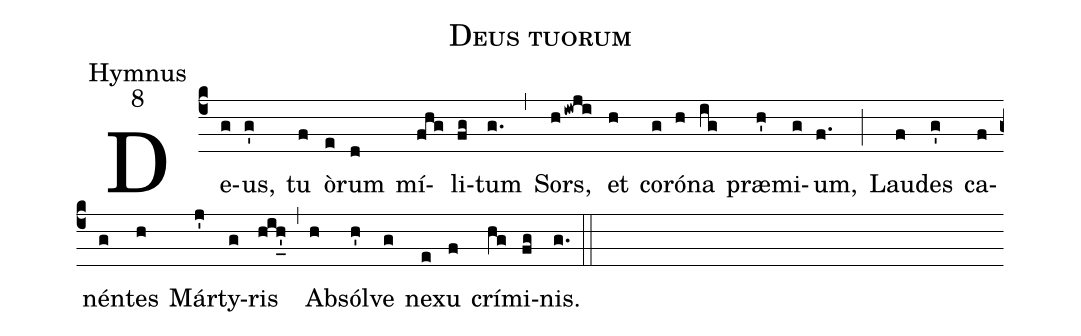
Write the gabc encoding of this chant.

name:Deus tuorum;
office-part:Hymnus;
mode:8;
%%
(c4)De(g)us,(g') tu(f) ò(e)rum(d) mí(fhg)li(fg)tum(g.) (,) Sors,(hiwji) et(h) co(g)ró(h)na(ig) præ(h')mi(g)um,(f.) (;) Lau(f)des(g') ca(f)nén(g)tes(h) Már(j')ty(g)ris(hih'_) (,) Ab(h)sól(h')ve(g) ne(e)xu(f) crí(hg)mi(fg)nis.(g.) (::)
